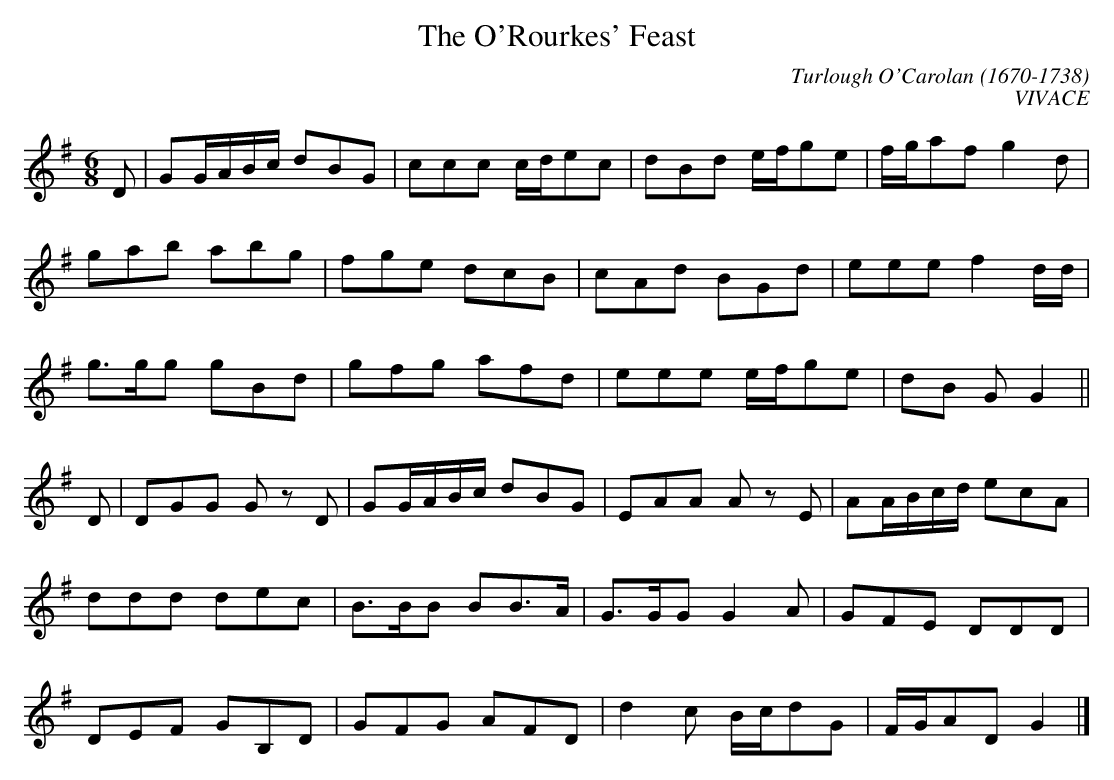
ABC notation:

X:1occ
T:The O'Rourkes' Feast
C:Turlough O'Carolan (1670-1738)
C:VIVACE
M:6/8
L:1/8
K:G
D|GG/2A/2B/2c/2 dBG|ccc c/2d/2ec|dBd e/2f/2ge|f/2g/2af g2d|
gab abg|fge dcB|cAd BGd|eee f2d/2d/2|
g3/2g/2g gBd|gfg afd|eee e/2f/2ge|dB G G2||
D|DGG G zD|GG/2A/2B/2c/2 dBG|EAA A zE|AA/2B/2c/2d/2 ecA|
ddd dec|B3/2B/2B BB3/2A/2|G3/2G/2G G2A|GFE DDD|
DEF GB,D|GFG AFD|d2c B/2c/2dG|F/2G/2AD G2|]
